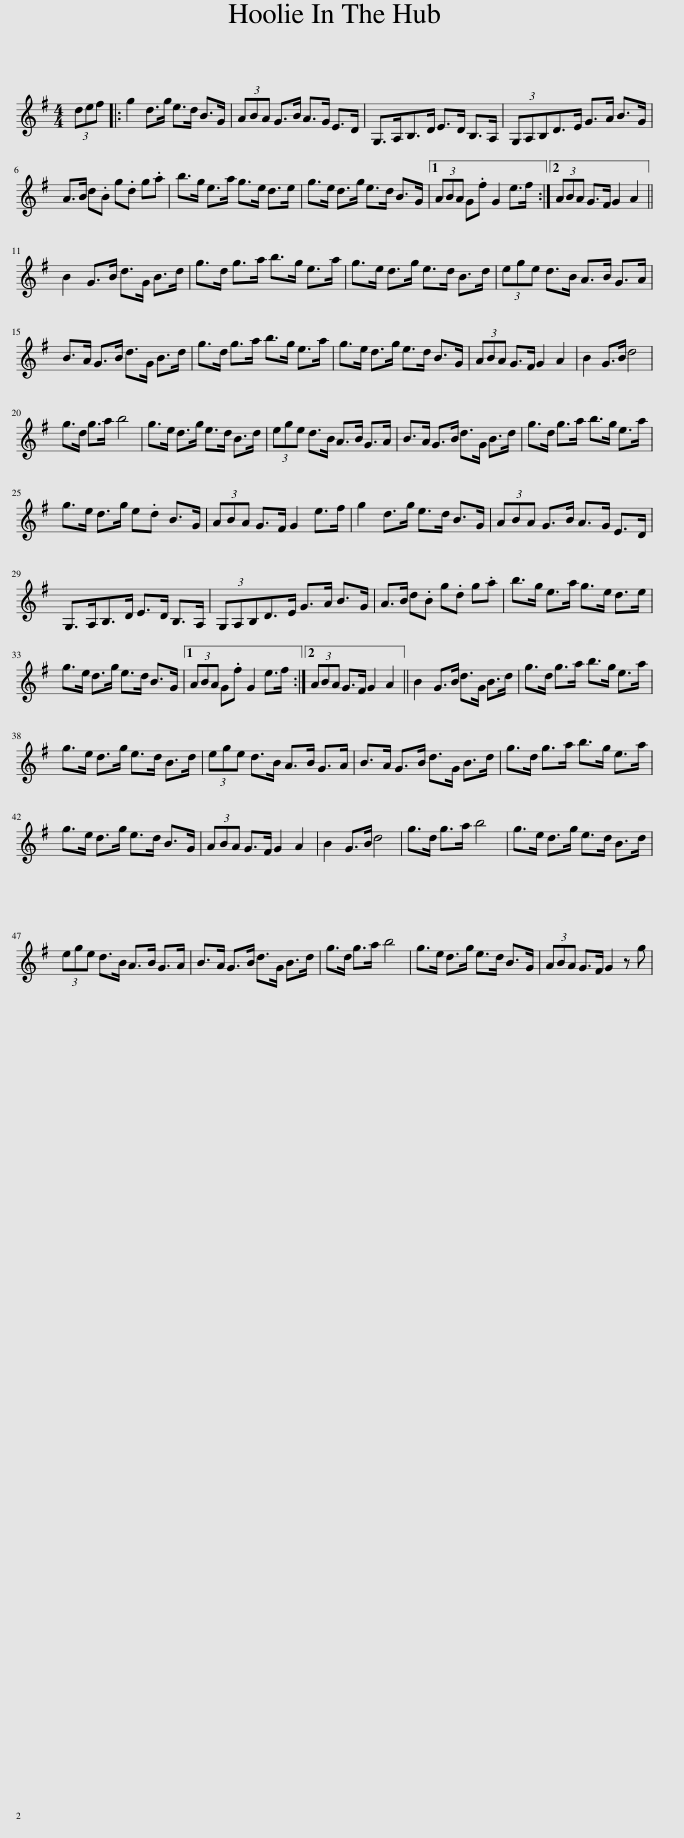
X:1
L:1/8
M:4/4
I:linebreak $
K:G
V:1 treble
V:1
 (3def |: g2 d>g e>d B>G | (3ABA G>B A>G E>D | G,>A,B,>D E>D B,>A, | (3G,A,B,D>E G>A B>G |$ %5
 A>B d.B g.d g.a | b>g e>a g>e d>e | g>e d>g e>d B>G |1 (3ABA G.f G2 e>f :|2 (3ABA G>F G2 A2 ||$ %10
 B2 G>B d>G B>d | g>d g>a b>g e>a | g>e d>g e>d B>d | (3ege d>B A>B G>A |$ B>A G>B d>G B>d | %15
 g>d g>a b>g e>a | g>e d>g e>d B>G | (3ABA G>F G2 A2 | B2 G>B d4 |$ g>d g>a b4 | %20
 g>e d>g e>d B>d | (3ege d>B A>B G>A | B>A G>B d>G B>d | g>d g>a b>g e>a |$ g>e d>g e.d B>G | %25
 (3ABA G>F G2 e>f | g2 d>g e>d B>G | (3ABA G>B A>G E>D |$ G,>A,B,>D E>D B,>A, | (3G,A,B,D>E G>A B>G | %30
 A>B d.B g.d g.a | b>g e>a g>e d>e |$ g>e d>g e>d B>G |1 (3ABA G.f G2 e>f :|2 (3ABA G>F G2 A2 || %35
 B2 G>B d>G B>d | g>d g>a b>g e>a |$ g>e d>g e>d B>d | (3ege d>B A>B G>A | B>A G>B d>G B>d | %40
 g>d g>a b>g e>a |$ g>e d>g e>d B>G | (3ABA G>F G2 A2 | B2 G>B d4 | g>d g>a b4 | %45
 g>e d>g e>d B>d |$ (3ege d>B A>B G>A | B>A G>B d>G B>d | g>d g>a b4 | g>e d>g e>d B>G | %50
 (3ABA G>F G2 z g | %51
